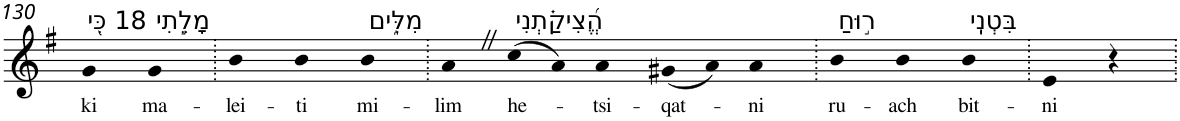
**kern	**text
*part1	*part1
*staff1	*staff1
*I"Piano	*
*I'Pno	*
!!LO:PB:g=z
*clefG2	*
*k[f#]	*
*G:	*
=130	=130
!LO:TX:a:t=18 כִּ֭י	!
!	!LO:LY:b
4g	ki
!LO:TX:a:t=מָלֵ֣תִי	!
!	!LO:LY:b
4g	ma-
=131.	=131.
!	!LO:LY:b
4b	-lei-
!	!LO:LY:b
4b	-ti
!LO:TX:a:t=מִלִּ֑ים	!
!	!LO:LY:b
4b	mi-
=132.	=132.
!	!LO:LY:b
4aZ	-lim
!LO:TX:a:t=הֱ֝צִיקַ֗תְנִי	!
!	!LO:LY:b
(8cc	he-
8a)	.
!	!LO:LY:b
4a	-tsi-
!	!LO:LY:b
(8g#X	-qat-
8a)	.
!	!LO:LY:b
4a	-ni
=133.	=133.
!LO:TX:a:t=ר֣וּחַ	!
!	!LO:LY:b
4b	ru-
!	!LO:LY:b
4b	-ach
!LO:TX:a:t=בִּטְנִֽי	!
!	!LO:LY:b
4b	bit-
=134.	=134.
!	!LO:LY:b
4e	-ni
4r	.
=.	=.
*-	*-
